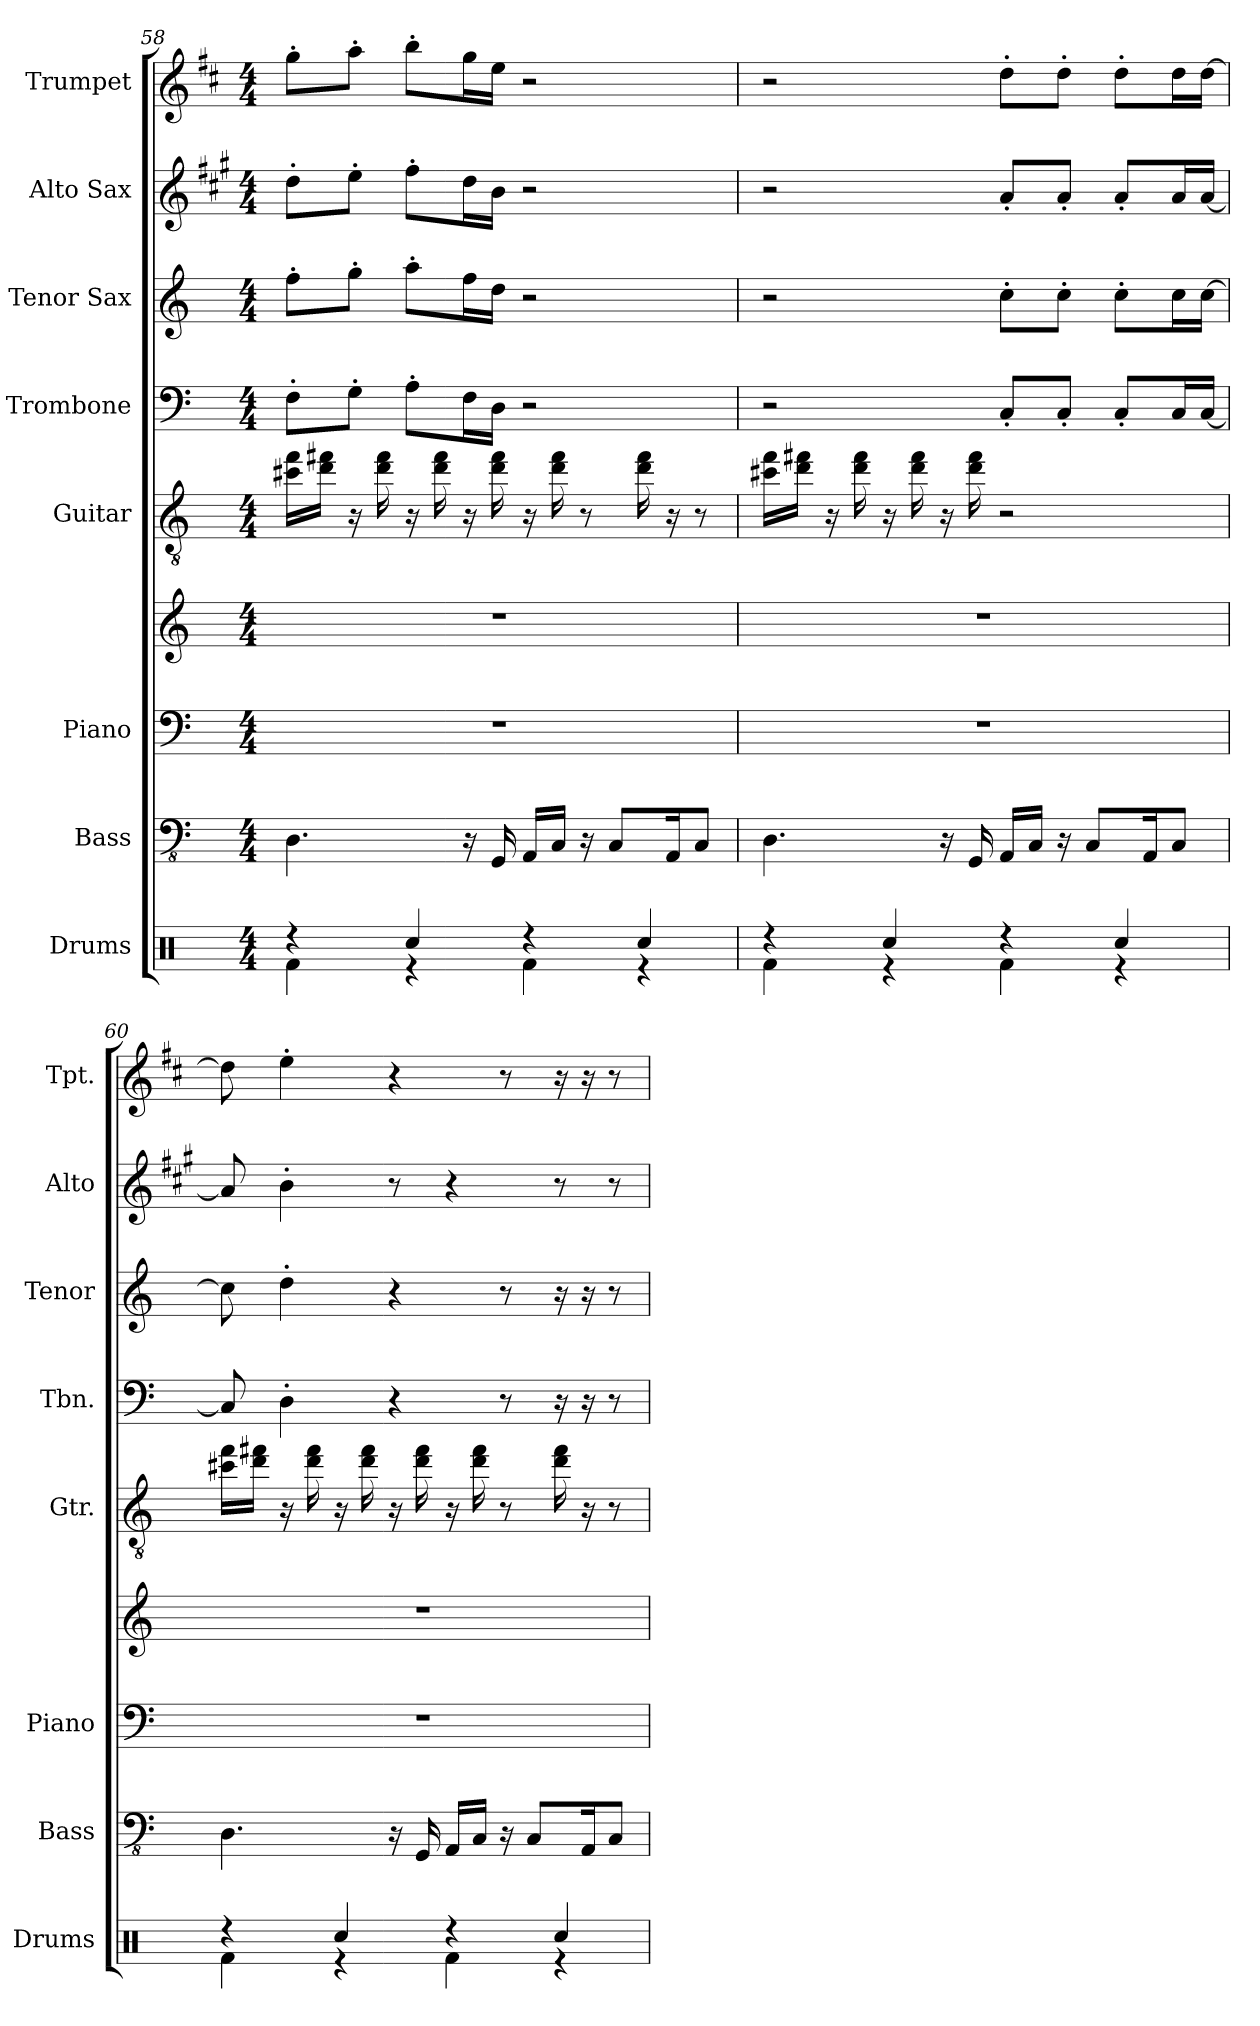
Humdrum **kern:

**kern	**kern	**kern	**kern	**kern	**kern	**kern	**kern	**kern
*part8	*part7	*part6	*part6	*part5	*part4	*part3	*part2	*part1
*staff9	*staff8	*staff7	*staff6	*staff5	*staff4	*staff3	*staff2	*staff1
*I"Drums	*I"Bass	*I"Piano	*	*I"Guitar	*I"Trombone	*I"Tenor Sax	*I"Alto Sax	*I"Trumpet
*I'Drums	*I'Bass	*I'Piano	*	*I'Gtr.	*I'Tbn.	*I'Tenor	*I'Alto	*I'Tpt.
*clefX	*clefFv4	*clefF4	*clefG2	*clefGv2	*clefF4	*clefG2	*clefG2	*clefG2
*	*	*	*	*	*	*ITrd8c14	*ITrd5c9	*ITrd1c2
*k[]	*k[]	*k[]	*k[]	*k[]	*k[]	*k[]	*k[]	*k[]
*M4/4	*M4/4	*M4/4	*M4/4	*M4/4	*M4/4	*M4/4	*M4/4	*M4/4
=58	=58	=58	=58	=58	=58	=58	=58	=58
*^	*	*	*	*	*	*	*	*
4r	4Rf\	4.DD\	1r	1r	16cc#X\ 16ff\LL	8F'\L	8f'\L	8f'\L	8ff'\L
.	.	.	.	.	16dd\ 16ff#X\JJ	.	.	.	.
.	.	.	.	.	16r	8G'\J	8g'\J	8g'\J	8gg'\J
.	.	.	.	.	16dd\ 16ff#\	.	.	.	.
4Rcc/	4r	.	.	.	16r	8A'\L	8a'\L	8a'\L	8aa'\L
.	.	.	.	.	16dd\ 16ff#\	.	.	.	.
.	.	16r	.	.	16r	16F\L	16f\L	16f\L	16ff\L
.	.	16GGG/	.	.	16dd\ 16ff#\	16D\JJ	16d\JJ	16d\JJ	16dd\JJ
4r	4Rf\	16AAA/LL	.	.	16r	2r	2r	2r	2r
.	.	16CC/JJ	.	.	16dd\ 16ff#\	.	.	.	.
.	.	16r	.	.	8r	.	.	.	.
.	.	8CC/L	.	.	.	.	.	.	.
4Rcc/	4r	.	.	.	16dd\ 16ff#\	.	.	.	.
.	.	16AAA/K	.	.	16r	.	.	.	.
.	.	8CC/J	.	.	8r	.	.	.	.
!!LO:PB:g=z
=59	=59	=59	=59	=59	=59	=59	=59	=59	=59
4r	4Rf\	4.DD\	1r	1r	16cc#X\ 16ff\LL	2r	2r	2r	2r
.	.	.	.	.	16dd\ 16ff#X\JJ	.	.	.	.
.	.	.	.	.	16r	.	.	.	.
.	.	.	.	.	16dd\ 16ff#\	.	.	.	.
4Rcc/	4r	.	.	.	16r	.	.	.	.
.	.	.	.	.	16dd\ 16ff#\	.	.	.	.
.	.	16r	.	.	16r	.	.	.	.
.	.	16GGG/	.	.	16dd\ 16ff#\	.	.	.	.
4r	4Rf\	16AAA/LL	.	.	2r	8C'/L	8c'\L	8c'/L	8cc'\L
.	.	16CC/JJ	.	.	.	.	.	.	.
.	.	16r	.	.	.	8C'/J	8c'\J	8c'/J	8cc'\J
.	.	8CC/L	.	.	.	.	.	.	.
4Rcc/	4r	.	.	.	.	8C'/L	8c'\L	8c'/L	8cc'\L
.	.	16AAA/K	.	.	.	.	.	.	.
.	.	8CC/J	.	.	.	16C/L	16c\L	16c/L	16cc\L
.	.	.	.	.	.	[16C/JJ	[16c\JJ	[16c/JJ	[16cc\JJ
=60	=60	=60	=60	=60	=60	=60	=60	=60	=60
4r	4Rf\	4.DD\	1r	1r	16cc#X\ 16ff\LL	8C/]	8c\]	8c/]	8cc\]
.	.	.	.	.	16dd\ 16ff#X\JJ	.	.	.	.
.	.	.	.	.	16r	4D'\	4d'\	4d'\	4dd'\
.	.	.	.	.	16dd\ 16ff#\	.	.	.	.
4Rcc/	4r	.	.	.	16r	.	.	.	.
.	.	.	.	.	16dd\ 16ff#\	.	.	.	.
.	.	16r	.	.	16r	4r	4r	8r	4r
.	.	16GGG/	.	.	16dd\ 16ff#\	.	.	.	.
4r	4Rf\	16AAA/LL	.	.	16r	.	.	4r	.
.	.	16CC/JJ	.	.	16dd\ 16ff#\	.	.	.	.
.	.	16r	.	.	8r	8r	8r	.	8r
.	.	8CC/L	.	.	.	.	.	.	.
4Rcc/	4r	.	.	.	16dd\ 16ff#\	16r	16r	8r	16r
.	.	16AAA/K	.	.	16r	16r	16r	.	16r
.	.	8CC/J	.	.	8r	8r	8r	8r	8r
*v	*v	*	*	*	*	*	*	*	*
=	=	=	=	=	=	=	=	=
*-	*-	*-	*-	*-	*-	*-	*-	*-
